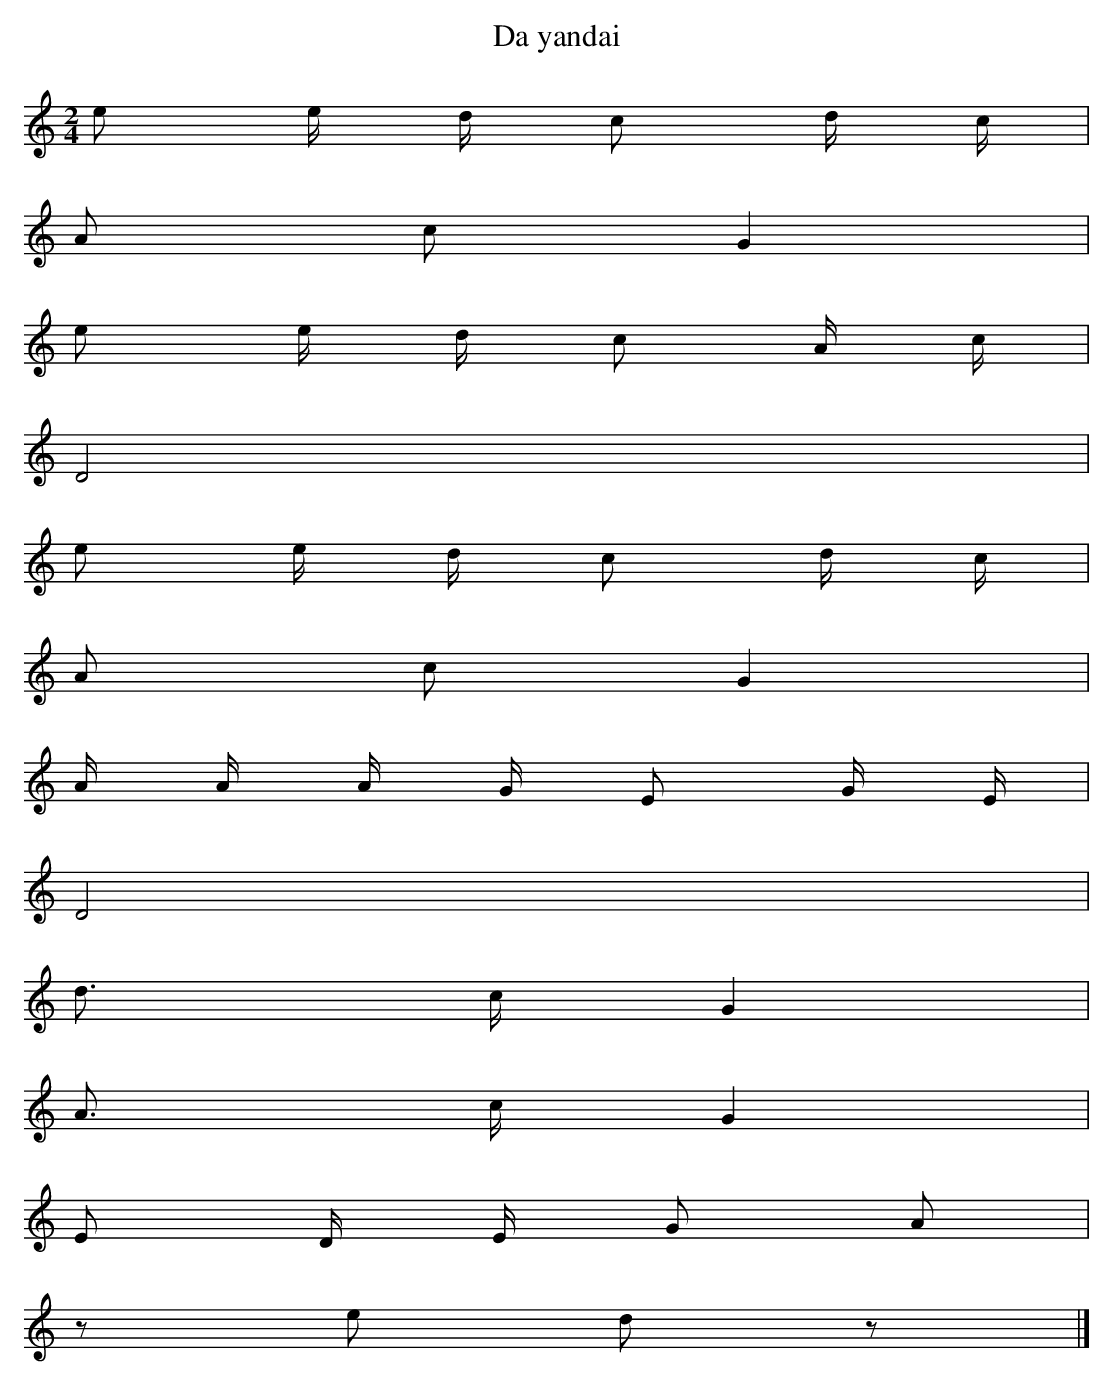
X:1
T: Da yandai
L: 1/16
M: 2/4
K: C
e2 e d c2 d c [I:setbarnb 1]|
A2 c2G4 |
e2 e d c2 A c |
D8 |
e2 e d c2 d c |
A2 c2G4 |
A A A G E2 G E |
D8 |
d2> c2G4 |
A2> c2G4 |
E2 D E G2 A2 |
z2 e2 d2 z2 |]
